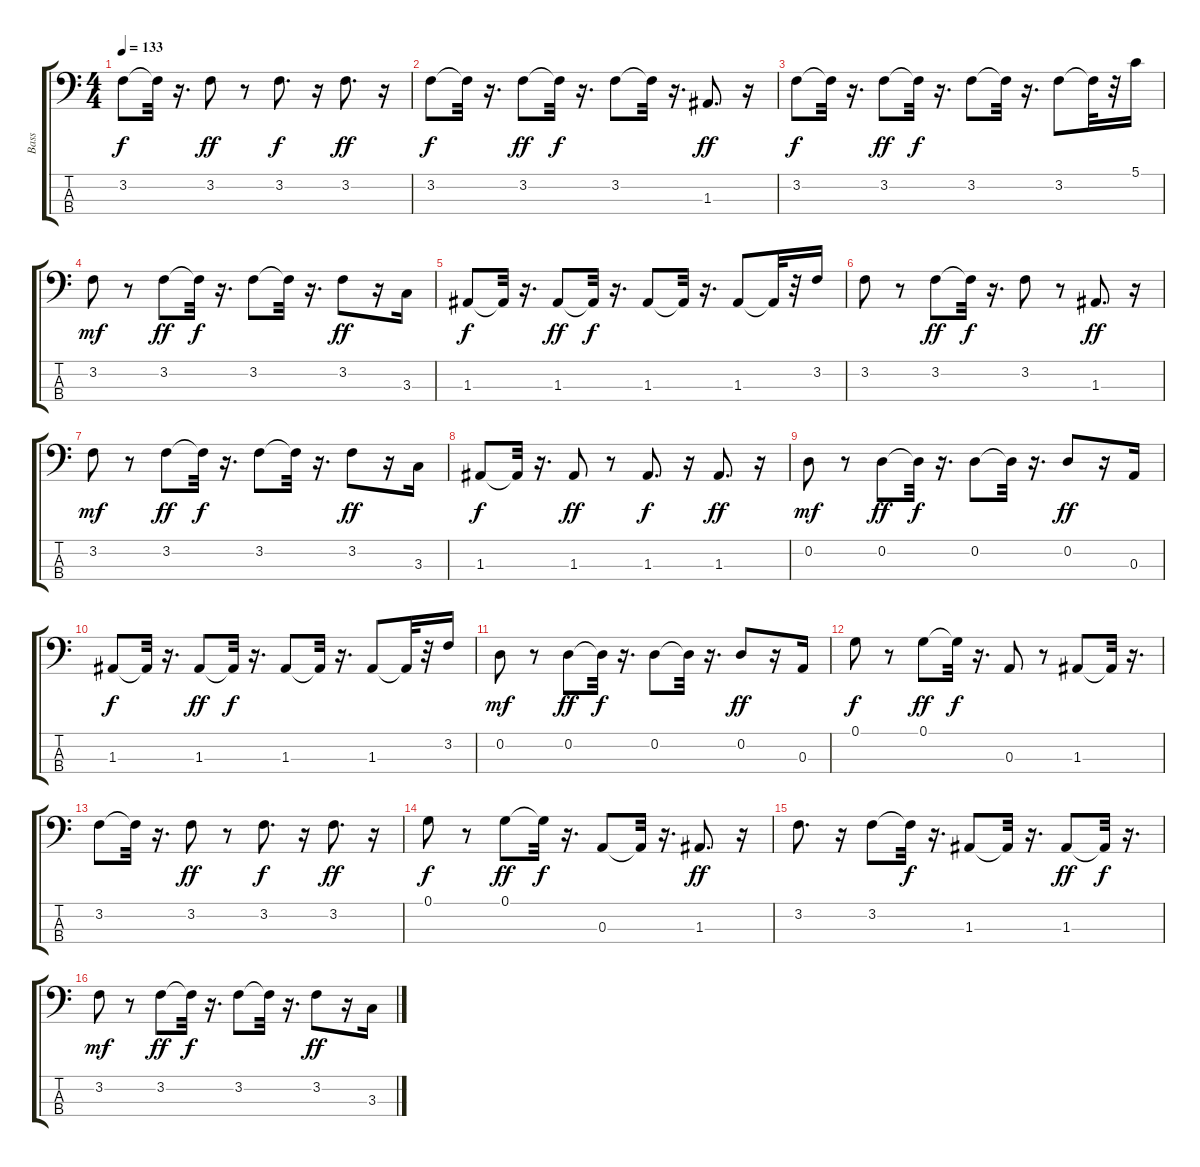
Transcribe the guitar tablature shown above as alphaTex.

\track ("Bass    " "Bass    ") {instrument electricbassfinger}
\staff {score tabs}
\tuning (G2 D2 A1 E1) {hide}
\ts (4 4)
\tempo 133
\clef f4
\ks c
3.2.8{dy f} 3.2{t}.32 r.16{d} 3.2.8{dy ff} r.8 3.2.8{d dy f} r.16 3.2.8{d dy ff} r.16 |
3.2.8{dy f} 3.2{t}.32 r.16{d} 3.2.8{dy ff} 3.2{t}.32{dy f} r.16{d} 3.2.8 3.2{t}.32 r.16{d} 1.3.8{d dy ff} r.16 |
3.2.8{dy f} 3.2{t}.32 r.16{d} 3.2.8{dy ff} 3.2{t}.32{dy f} r.16{d} 3.2.8 3.2{t}.32 r.16{d} 3.2.8 3.2{t}.32 r.32 5.1.16 |
3.2.8{dy mf} r.8 3.2.8{dy ff} 3.2{t}.32{dy f} r.16{d} 3.2.8 3.2{t}.32 r.16{d} 3.2.8{dy ff} r.16 3.3.16 |
1.3.8{dy f} 1.3{t}.32 r.16{d} 1.3.8{dy ff} 1.3{t}.32{dy f} r.16{d} 1.3.8 1.3{t}.32 r.16{d} 1.3.8 1.3{t}.32 r.32 3.2.16 |
3.2.8 r.8 3.2.8{dy ff} 3.2{t}.32{dy f} r.16{d} 3.2.8 r.8 1.3.8{d dy ff} r.16 |
3.2.8{dy mf} r.8 3.2.8{dy ff} 3.2{t}.32{dy f} r.16{d} 3.2.8 3.2{t}.32 r.16{d} 3.2.8{dy ff} r.16 3.3.16 |
1.3.8{dy f} 1.3{t}.32 r.16{d} 1.3.8{dy ff} r.8 1.3.8{d dy f} r.16 1.3.8{d dy ff} r.16 |
0.2.8{dy mf} r.8 0.2.8{dy ff} 0.2{t}.32{dy f} r.16{d} 0.2.8 0.2{t}.32 r.16{d} 0.2.8{dy ff} r.16 0.3.16 |
1.3.8{dy f} 1.3{t}.32 r.16{d} 1.3.8{dy ff} 1.3{t}.32{dy f} r.16{d} 1.3.8 1.3{t}.32 r.16{d} 1.3.8 1.3{t}.32 r.32 3.2.16 |
0.2.8{dy mf} r.8 0.2.8{dy ff} 0.2{t}.32{dy f} r.16{d} 0.2.8 0.2{t}.32 r.16{d} 0.2.8{dy ff} r.16 0.3.16 |
0.1.8{dy f} r.8 0.1.8{dy ff} 0.1{t}.32{dy f} r.16{d} 0.3.8 r.8 1.3.8 1.3{t}.32 r.16{d} |
3.2.8 3.2{t}.32 r.16{d} 3.2.8{dy ff} r.8 3.2.8{d dy f} r.16 3.2.8{d dy ff} r.16 |
0.1.8{dy f} r.8 0.1.8{dy ff} 0.1{t}.32{dy f} r.16{d} 0.3.8 0.3{t}.32 r.16{d} 1.3.8{d dy ff} r.16 |
3.2.8{d} r.16 3.2.8 3.2{t}.32{dy f} r.16{d} 1.3.8 1.3{t}.32 r.16{d} 1.3.8{dy ff} 1.3{t}.32{dy f} r.16{d} |
3.2.8{dy mf} r.8 3.2.8{dy ff} 3.2{t}.32{dy f} r.16{d} 3.2.8 3.2{t}.32 r.16{d} 3.2.8{dy ff} r.16 3.3.16
